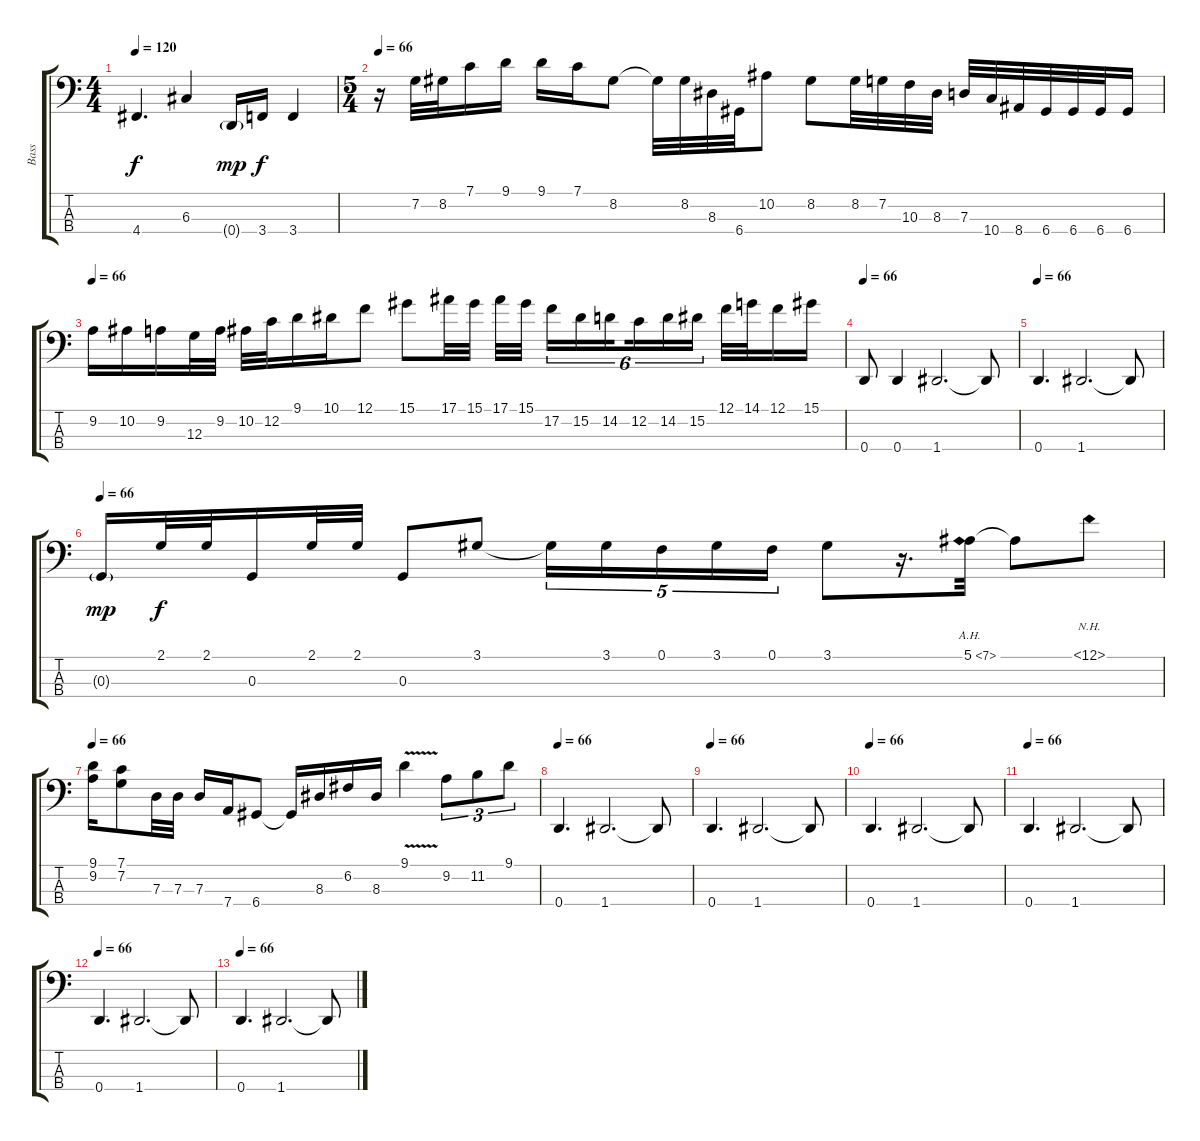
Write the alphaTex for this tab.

\track ("Bass" "Bass") {instrument electricbasspick}
\staff {score tabs}
\tuning (F2 C2 G1 D1) {hide}
\ts (4 4)
\tempo 120
\clef f4
\ks c
4.4.4{d dy f} 6.3.4 0.4{g}.16{dy mp} 3.4.16{dy f} 3.4.4 |
\ts (5 4)
\tempo 66
r.16 7.2.32 8.2.32 7.1.16 9.1.16 9.1.16 7.1.16 8.2.8 8.2{t}.32 8.2.32 8.3.32 6.4.32 10.2.8 8.2.8 8.2.32 7.2.32 10.3.32 8.3.32 7.3.32 10.4.32 8.4.32 6.4.32 6.4.32 6.4.32 6.4.16 |
\tempo 66
9.2.16 10.2.16 9.2.16 12.3.32 9.2.32 10.2.32 12.2.32 9.1.16 10.1.16 12.1.8 15.1.8 17.1.32 15.1.32 17.1.32 15.1.32{beam splitsecondary} 17.2.16{tu (6 4)} 15.2.16{tu (6 4)} 14.2.16{tu (6 4) beam splitsecondary} 12.2.16{tu (6 4)} 14.2.16{tu (6 4)} 15.2.16{tu (6 4) beam splitsecondary} 12.1.32 14.1.32 12.1.16 15.1.16 |
\tempo 66
0.4.8 0.4.4 1.4.2{d} 1.4{t}.8 |
\tempo 66
0.4.4{d} 1.4.2{d} 1.4{t}.8 |
\tempo 66
0.3{g}.16{dy mp} 2.1.32{dy f} 2.1.32 0.3.16 2.1.32 2.1.32 0.3.8 3.1.8 3.1{t}.16{tu (5 4)} 3.1.16{tu (5 4)} 0.1.16{tu (5 4)} 3.1.16{tu (5 4)} 0.1.16{tu (5 4)} 3.1.8 r.16{d} 5.1{ah 2}.32 5.1{t}.8 12.1{nh}.8 |
\tempo 66
(9.1 9.2).16 (7.1 7.2).8 7.3.32 7.3.32 7.3.16 7.4.16 6.4.8 6.4{t}.16 8.3.16 6.2.16 8.3.16 9.1{v}.4 9.2.8{tu (3 2)} 11.2.8{tu (3 2)} 9.1.8{tu (3 2)} |
\tempo 66
0.4.4{d} 1.4.2{d} 1.4{t}.8 |
\tempo 66
0.4.4{d} 1.4.2{d} 1.4{t}.8 |
\tempo 66
0.4.4{d} 1.4.2{d} 1.4{t}.8 |
\tempo 66
0.4.4{d volume 4} 1.4.2{d} 1.4{t}.8 |
\tempo 66
0.4.4{d} 1.4.2{d volume 2} 1.4{t}.8 |
\tempo 66
0.4.4{d volume 1} 1.4.2{d} 1.4{t}.8
